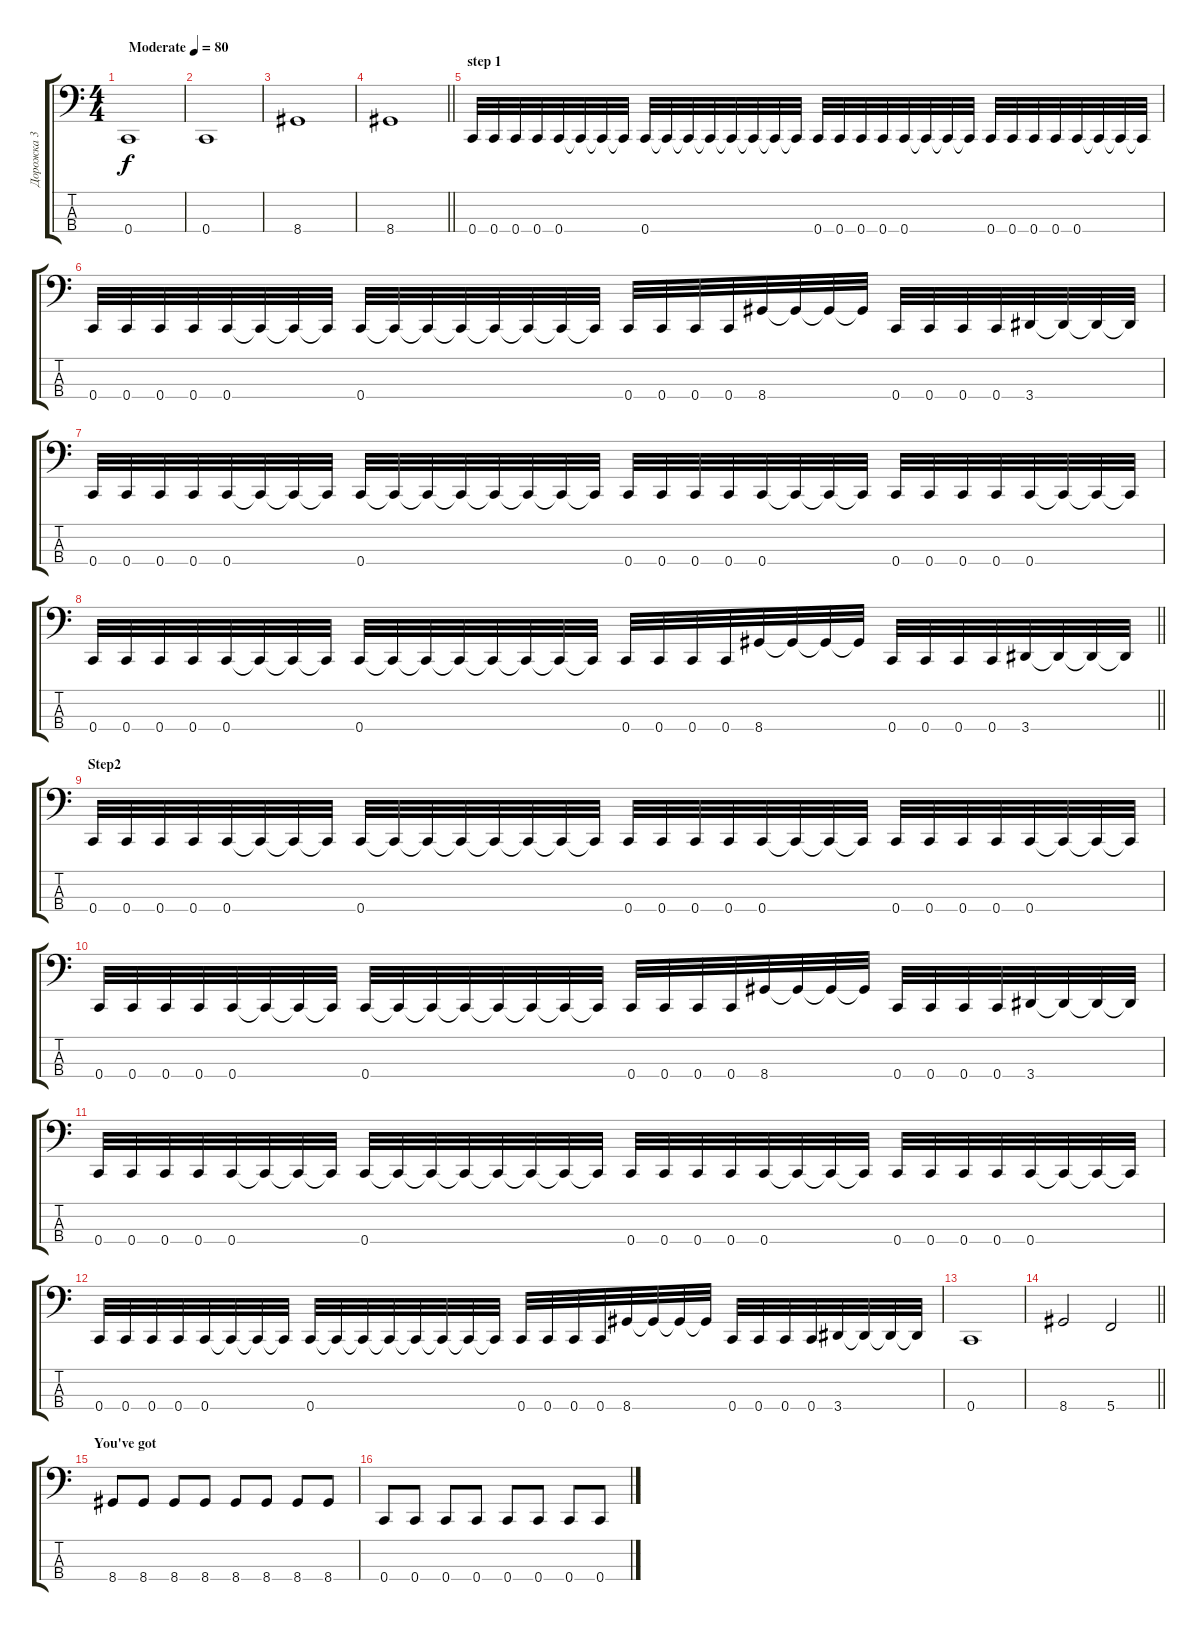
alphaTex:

\track ("Дорожка 3" "Дорожка 3") {instrument electricbasspick}
\staff {score tabs}
\tuning (F2 C2 G1 C1) {hide}
\ts (4 4)
\tempo (80 "Moderate")
\clef f4
\ks c
0.4.1{dy f instrument electricbasspick} |
0.4.1 |
8.4.1 |
\barLineRight lightlight
8.4.1 |
\section ("" "step 1")
0.4.32 0.4.32 0.4.32 0.4.32 0.4.32 0.4{t}.32 0.4{t}.32 0.4{t}.32 0.4.32 0.4{t}.32 0.4{t}.32 0.4{t}.32 0.4{t}.32 0.4{t}.32 0.4{t}.32 0.4{t}.32 0.4.32 0.4.32 0.4.32 0.4.32 0.4.32 0.4{t}.32 0.4{t}.32 0.4{t}.32 0.4.32 0.4.32 0.4.32 0.4.32 0.4.32 0.4{t}.32 0.4{t}.32 0.4{t}.32 |
0.4.32 0.4.32 0.4.32 0.4.32 0.4.32 0.4{t}.32 0.4{t}.32 0.4{t}.32 0.4.32 0.4{t}.32 0.4{t}.32 0.4{t}.32 0.4{t}.32 0.4{t}.32 0.4{t}.32 0.4{t}.32 0.4.32 0.4.32 0.4.32 0.4.32 8.4.32 8.4{t}.32 8.4{t}.32 8.4{t}.32 0.4.32 0.4.32 0.4.32 0.4.32 3.4.32 3.4{t}.32 3.4{t}.32 3.4{t}.32 |
0.4.32 0.4.32 0.4.32 0.4.32 0.4.32 0.4{t}.32 0.4{t}.32 0.4{t}.32 0.4.32 0.4{t}.32 0.4{t}.32 0.4{t}.32 0.4{t}.32 0.4{t}.32 0.4{t}.32 0.4{t}.32 0.4.32 0.4.32 0.4.32 0.4.32 0.4.32 0.4{t}.32 0.4{t}.32 0.4{t}.32 0.4.32 0.4.32 0.4.32 0.4.32 0.4.32 0.4{t}.32 0.4{t}.32 0.4{t}.32 |
\barLineRight lightlight
0.4.32 0.4.32 0.4.32 0.4.32 0.4.32 0.4{t}.32 0.4{t}.32 0.4{t}.32 0.4.32 0.4{t}.32 0.4{t}.32 0.4{t}.32 0.4{t}.32 0.4{t}.32 0.4{t}.32 0.4{t}.32 0.4.32 0.4.32 0.4.32 0.4.32 8.4.32 8.4{t}.32 8.4{t}.32 8.4{t}.32 0.4.32 0.4.32 0.4.32 0.4.32 3.4.32 3.4{t}.32 3.4{t}.32 3.4{t}.32 |
\section ("" "Step2")
0.4.32 0.4.32 0.4.32 0.4.32 0.4.32 0.4{t}.32 0.4{t}.32 0.4{t}.32 0.4.32 0.4{t}.32 0.4{t}.32 0.4{t}.32 0.4{t}.32 0.4{t}.32 0.4{t}.32 0.4{t}.32 0.4.32 0.4.32 0.4.32 0.4.32 0.4.32 0.4{t}.32 0.4{t}.32 0.4{t}.32 0.4.32 0.4.32 0.4.32 0.4.32 0.4.32 0.4{t}.32 0.4{t}.32 0.4{t}.32 |
0.4.32 0.4.32 0.4.32 0.4.32 0.4.32 0.4{t}.32 0.4{t}.32 0.4{t}.32 0.4.32 0.4{t}.32 0.4{t}.32 0.4{t}.32 0.4{t}.32 0.4{t}.32 0.4{t}.32 0.4{t}.32 0.4.32 0.4.32 0.4.32 0.4.32 8.4.32 8.4{t}.32 8.4{t}.32 8.4{t}.32 0.4.32 0.4.32 0.4.32 0.4.32 3.4.32 3.4{t}.32 3.4{t}.32 3.4{t}.32 |
0.4.32 0.4.32 0.4.32 0.4.32 0.4.32 0.4{t}.32 0.4{t}.32 0.4{t}.32 0.4.32 0.4{t}.32 0.4{t}.32 0.4{t}.32 0.4{t}.32 0.4{t}.32 0.4{t}.32 0.4{t}.32 0.4.32 0.4.32 0.4.32 0.4.32 0.4.32 0.4{t}.32 0.4{t}.32 0.4{t}.32 0.4.32 0.4.32 0.4.32 0.4.32 0.4.32 0.4{t}.32 0.4{t}.32 0.4{t}.32 |
0.4.32 0.4.32 0.4.32 0.4.32 0.4.32 0.4{t}.32 0.4{t}.32 0.4{t}.32 0.4.32 0.4{t}.32 0.4{t}.32 0.4{t}.32 0.4{t}.32 0.4{t}.32 0.4{t}.32 0.4{t}.32 0.4.32 0.4.32 0.4.32 0.4.32 8.4.32 8.4{t}.32 8.4{t}.32 8.4{t}.32 0.4.32 0.4.32 0.4.32 0.4.32 3.4.32 3.4{t}.32 3.4{t}.32 3.4{t}.32 |
0.4.1 |
\barLineRight lightlight
8.4.2 5.4.2 |
\section ("" "You've got")
8.4.8 8.4.8 8.4.8 8.4.8 8.4.8 8.4.8 8.4.8 8.4.8 |
0.4.8 0.4.8 0.4.8 0.4.8 0.4.8 0.4.8 0.4.8 0.4.8
